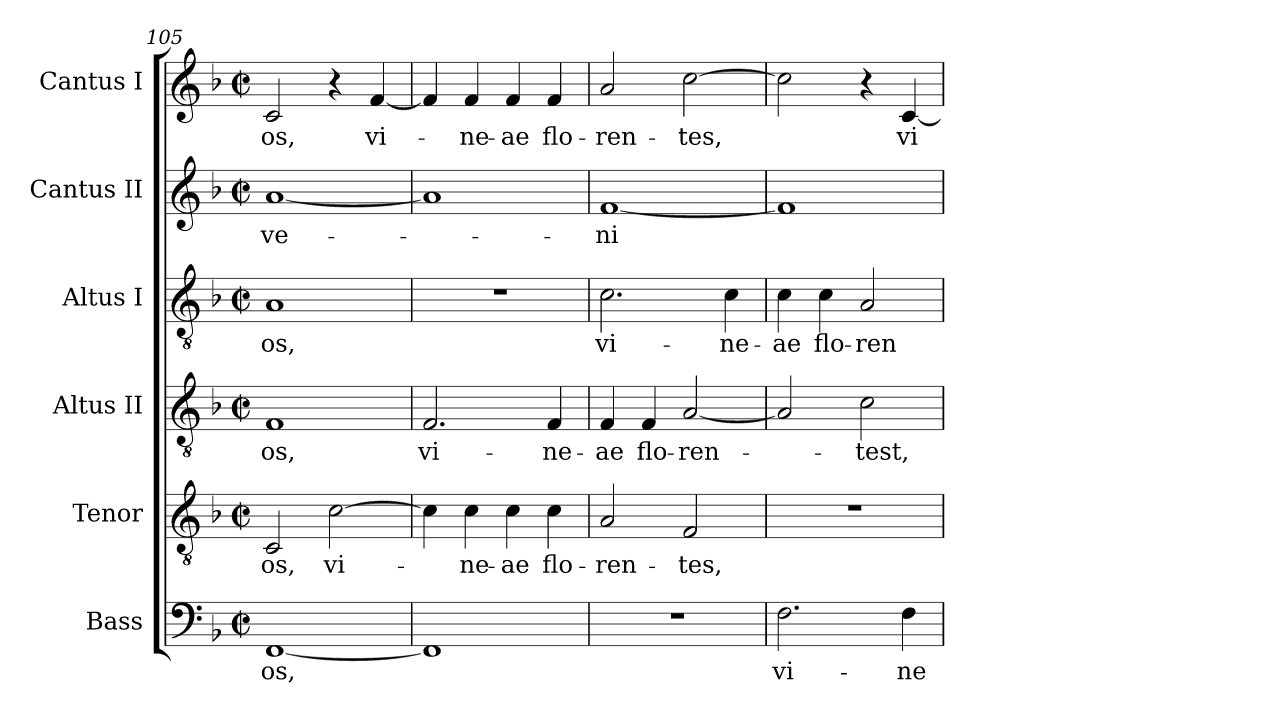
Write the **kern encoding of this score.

**kern	**text	**kern	**text	**kern	**text	**kern	**text	**kern	**text	**kern	**text
*part6	*part6	*part5	*part5	*part4	*part4	*part3	*part3	*part2	*part2	*part1	*part1
*staff6	*staff6	*staff5	*staff5	*staff4	*staff4	*staff3	*staff3	*staff2	*staff2	*staff1	*staff1
*I"Bass	*	*I"Tenor	*	*I"Altus II	*	*I"Altus I	*	*I"Cantus II	*	*I"Cantus I	*
*I'B.	*	*I'T.	*	*I'A. II	*	*I'A. I	*	*	*	*	*
*clefF4	*	*clefGv2	*	*clefGv2	*	*clefGv2	*	*clefG2	*	*clefG2	*
*	*	*ITrd7c12	*	*	*	*	*	*	*	*	*
*k[b-]	*	*k[b-]	*	*k[b-]	*	*k[b-]	*	*k[b-]	*	*k[b-]	*
*F:	*	*F:	*	*F:	*	*F:	*	*F:	*	*F:	*
*M2/2	*	*M2/2	*	*M2/2	*	*M2/2	*	*M2/2	*	*M2/2	*
*met(c|)	*	*met(c|)	*	*met(c|)	*	*met(c|)	*	*met(c|)	*	*met(c|)	*
=105	=105	=105	=105	=105	=105	=105	=105	=105	=105	=105	=105
!	!LO:LY:b:color=#000000	!	!	!	!	!	!	!	!	!	!
!	!	!	!LO:LY:b:color=#000000	!	!	!	!	!	!	!	!
!	!	!	!	!	!LO:LY:b:color=#000000	!	!	!	!	!	!
!	!	!	!	!	!	!	!LO:LY:b:color=#000000	!	!	!	!
!	!	!	!	!	!	!	!	!	!LO:LY:b:color=#000000	!	!
!	!	!	!	!	!	!	!	!	!	!	!LO:LY:b:color=#000000
[<1FFi	-os,	2CCi/	-os,	1Fi	-os,	1Ai	-os,	[<1ai	ve-	2ci/	-os,
!	!	!	!LO:LY:b:color=#000000	!	!	!	!	!	!	!	!
.	.	[>2Ci\	vi-	.	.	.	.	.	.	4r	.
!	!	!	!	!	!	!	!	!	!	!	!LO:LY:b:color=#000000
.	.	.	.	.	.	.	.	.	.	[<4fi/	vi-
=106	=106	=106	=106	=106	=106	=106	=106	=106	=106	=106	=106
!	!	!	!	!	!LO:LY:b:color=#000000	!	!	!	!	!	!
1FFi]	.	4Ci\]	.	2.Fi/	vi-	1r	.	1ai]	.	4fi/]	.
!	!	!	!LO:LY:b:color=#000000	!	!	!	!	!	!	!	!
!	!	!	!	!	!	!	!	!	!	!	!LO:LY:b:color=#000000
.	.	4Ci\	-ne-	.	.	.	.	.	.	4fi/	-ne-
!	!	!	!LO:LY:b:color=#000000	!	!	!	!	!	!	!	!
!	!	!	!	!	!	!	!	!	!	!	!LO:LY:b:color=#000000
.	.	4Ci\	-ae	.	.	.	.	.	.	4fi/	-ae
!	!	!	!LO:LY:b:color=#000000	!	!	!	!	!	!	!	!
!	!	!	!	!	!LO:LY:b:color=#000000	!	!	!	!	!	!
!	!	!	!	!	!	!	!	!	!	!	!LO:LY:b:color=#000000
.	.	4Ci\	flo-	4Fi/	-ne-	.	.	.	.	4fi/	flo-
!!LO:PB:g=z
=107	=107	=107	=107	=107	=107	=107	=107	=107	=107	=107	=107
!	!	!	!LO:LY:b:color=#000000	!	!	!	!	!	!	!	!
!	!	!	!	!	!LO:LY:b:color=#000000	!	!	!	!	!	!
!	!	!	!	!	!	!	!LO:LY:b:color=#000000	!	!	!	!
!	!	!	!	!	!	!	!	!	!LO:LY:b:color=#000000	!	!
!	!	!	!	!	!	!	!	!	!	!	!LO:LY:b:color=#000000
1r	.	2AAi/	-ren-	4Fi/	-ae	2.ci\	vi-	[<1fi	-ni	2ai/	-ren-
!	!	!	!	!	!LO:LY:b:color=#000000	!	!	!	!	!	!
.	.	.	.	4Fi/	flo-	.	.	.	.	.	.
!	!	!	!LO:LY:b:color=#000000	!	!	!	!	!	!	!	!
!	!	!	!	!	!LO:LY:b:color=#000000	!	!	!	!	!	!
!	!	!	!	!	!	!	!	!	!	!	!LO:LY:b:color=#000000
.	.	2FFi/	-tes,	[<2Ai/	-ren-	.	.	.	.	[>2cci\	-tes,
!	!	!	!	!	!	!	!LO:LY:b:color=#000000	!	!	!	!
.	.	.	.	.	.	4ci\	-ne-	.	.	.	.
=108	=108	=108	=108	=108	=108	=108	=108	=108	=108	=108	=108
!	!LO:LY:b:color=#000000	!	!	!	!	!	!	!	!	!	!
!	!	!	!	!	!	!	!LO:LY:b:color=#000000	!	!	!	!
2.Fi\	vi-	1r	.	2Ai/]	.	4ci\	-ae	1fi]	.	2cci\]	.
!	!	!	!	!	!	!	!LO:LY:b:color=#000000	!	!	!	!
.	.	.	.	.	.	4ci\	flo-	.	.	.	.
!	!	!	!	!	!LO:LY:b:color=#000000	!	!	!	!	!	!
!	!	!	!	!	!	!	!LO:LY:b:color=#000000	!	!	!	!
.	.	.	.	2ci\	-test,	2Ai/	-ren-	.	.	4r	.
!	!LO:LY:b:color=#000000	!	!	!	!	!	!	!	!	!	!
!	!	!	!	!	!	!	!	!	!	!	!LO:LY:b:color=#000000
4Fi\	-ne-	.	.	.	.	.	.	.	.	[<4ci/	vi-
=	=	=	=	=	=	=	=	=	=	=	=
*-	*-	*-	*-	*-	*-	*-	*-	*-	*-	*-	*-
